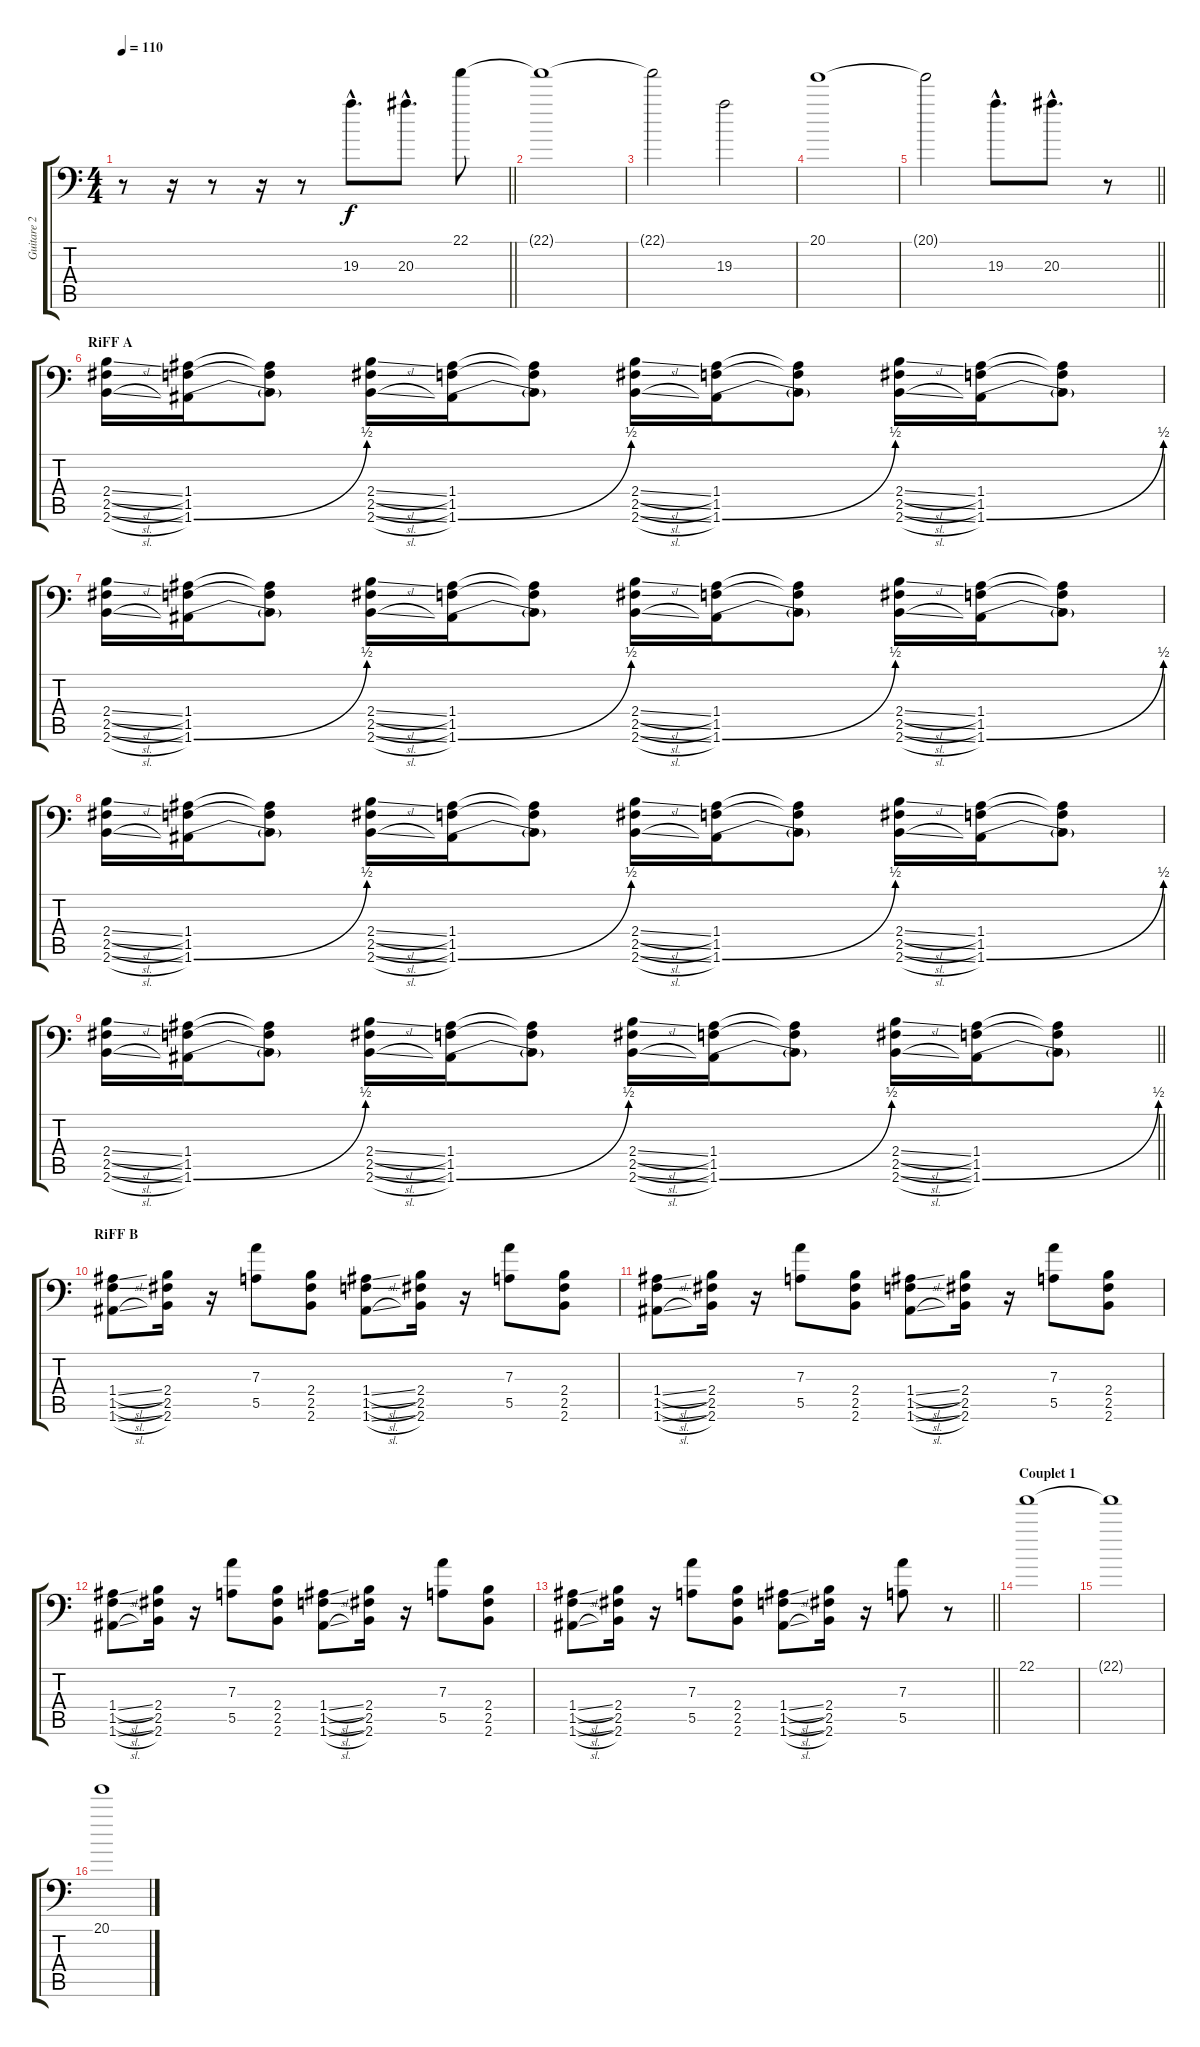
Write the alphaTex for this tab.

\track ("Guitare 2 - Die" "Guitare 2 ") {instrument overdrivenguitar}
\staff {score tabs}
\tuning (B3 Gb3 D3 A2 E2 A1) {hide}
\ts (4 4)
\tempo 110
\clef f4
\barLineRight lightlight
\ks c
r.8{dy f} r.16 r.8 r.16 r.8 19.3{hac}.8{d} 20.3{hac}.8{d} 22.1.8 |
22.1{t}.1 |
22.1{t}.2 19.3.2 |
20.1.1 |
\barLineRight lightlight
20.1{t}.2 19.3{hac}.8{d} 20.3{hac}.8{d} r.8 |
\section ("" "RiFF A")
(2.4{sl} 2.5{sl} 2.6{sl}).16 (1.4 1.5 1.6{be (bend 0 0 60 2)}).16 (1.4{t} 1.5{t} 1.6{t}).8 (2.4{sl} 2.5{sl} 2.6{sl}).16 (1.4 1.5 1.6{be (bend 0 0 60 2)}).16 (1.4{t} 1.5{t} 1.6{t}).8 (2.4{sl} 2.5{sl} 2.6{sl}).16 (1.4 1.5 1.6{be (bend 0 0 60 2)}).16 (1.4{t} 1.5{t} 1.6{t}).8 (2.4{sl} 2.5{sl} 2.6{sl}).16 (1.4 1.5 1.6{be (bend 0 0 60 2)}).16 (1.4{t} 1.5{t} 1.6{t}).8 |
(2.4{sl} 2.5{sl} 2.6{sl}).16 (1.4 1.5 1.6{be (bend 0 0 60 2)}).16 (1.4{t} 1.5{t} 1.6{t}).8 (2.4{sl} 2.5{sl} 2.6{sl}).16 (1.4 1.5 1.6{be (bend 0 0 60 2)}).16 (1.4{t} 1.5{t} 1.6{t}).8 (2.4{sl} 2.5{sl} 2.6{sl}).16 (1.4 1.5 1.6{be (bend 0 0 60 2)}).16 (1.4{t} 1.5{t} 1.6{t}).8 (2.4{sl} 2.5{sl} 2.6{sl}).16 (1.4 1.5 1.6{be (bend 0 0 60 2)}).16 (1.4{t} 1.5{t} 1.6{t}).8 |
(2.4{sl} 2.5{sl} 2.6{sl}).16 (1.4 1.5 1.6{be (bend 0 0 60 2)}).16 (1.4{t} 1.5{t} 1.6{t}).8 (2.4{sl} 2.5{sl} 2.6{sl}).16 (1.4 1.5 1.6{be (bend 0 0 60 2)}).16 (1.4{t} 1.5{t} 1.6{t}).8 (2.4{sl} 2.5{sl} 2.6{sl}).16 (1.4 1.5 1.6{be (bend 0 0 60 2)}).16 (1.4{t} 1.5{t} 1.6{t}).8 (2.4{sl} 2.5{sl} 2.6{sl}).16 (1.4 1.5 1.6{be (bend 0 0 60 2)}).16 (1.4{t} 1.5{t} 1.6{t}).8 |
\barLineRight lightlight
(2.4{sl} 2.5{sl} 2.6{sl}).16 (1.4 1.5 1.6{be (bend 0 0 60 2)}).16 (1.4{t} 1.5{t} 1.6{t}).8 (2.4{sl} 2.5{sl} 2.6{sl}).16 (1.4 1.5 1.6{be (bend 0 0 60 2)}).16 (1.4{t} 1.5{t} 1.6{t}).8 (2.4{sl} 2.5{sl} 2.6{sl}).16 (1.4 1.5 1.6{be (bend 0 0 60 2)}).16 (1.4{t} 1.5{t} 1.6{t}).8 (2.4{sl} 2.5{sl} 2.6{sl}).16 (1.4 1.5 1.6{be (bend 0 0 60 2)}).16 (1.4{t} 1.5{t} 1.6{t}).8 |
\section ("" "RiFF B")
(1.4{sl} 1.5{sl} 1.6{sl}).8 (2.4 2.5 2.6).16 r.16 (7.3 5.5).8 (2.4 2.5 2.6).8 (1.4{sl} 1.5{sl} 1.6{sl}).8 (2.4 2.5 2.6).16 r.16 (7.3 5.5).8 (2.4 2.5 2.6).8 |
(1.4{sl} 1.5{sl} 1.6{sl}).8 (2.4 2.5 2.6).16 r.16 (7.3 5.5).8 (2.4 2.5 2.6).8 (1.4{sl} 1.5{sl} 1.6{sl}).8 (2.4 2.5 2.6).16 r.16 (7.3 5.5).8 (2.4 2.5 2.6).8 |
(1.4{sl} 1.5{sl} 1.6{sl}).8 (2.4 2.5 2.6).16 r.16 (7.3 5.5).8 (2.4 2.5 2.6).8 (1.4{sl} 1.5{sl} 1.6{sl}).8 (2.4 2.5 2.6).16 r.16 (7.3 5.5).8 (2.4 2.5 2.6).8 |
\barLineRight lightlight
(1.4{sl} 1.5{sl} 1.6{sl}).8 (2.4 2.5 2.6).16 r.16 (7.3 5.5).8 (2.4 2.5 2.6).8 (1.4{sl} 1.5{sl} 1.6{sl}).8 (2.4 2.5 2.6).16 r.16 (7.3 5.5).8 r.8 |
\section ("" "Couplet 1")
22.1.1 |
22.1{t}.1 |
20.1.1
